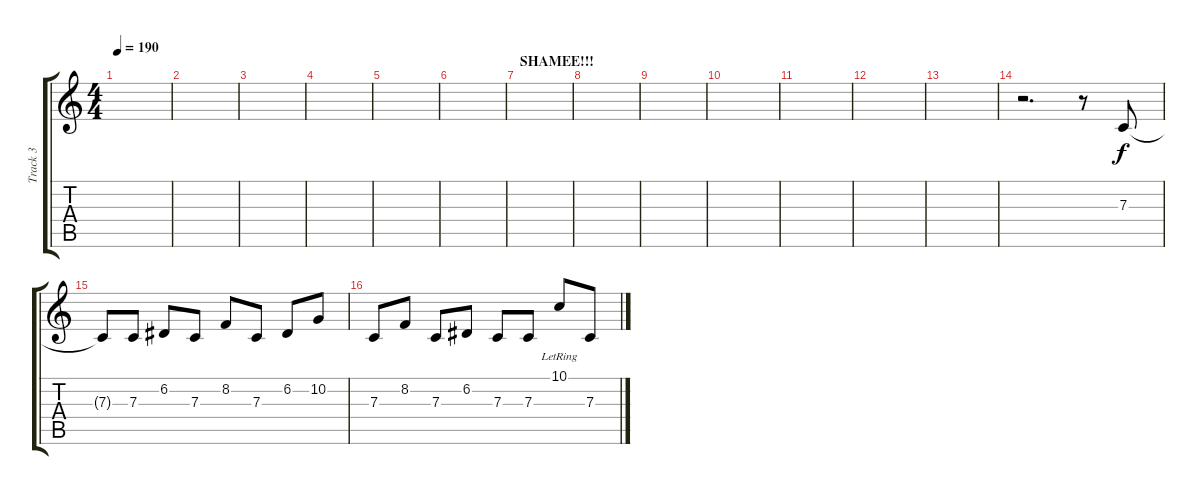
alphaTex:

\track ("Track 3" "Track 3") {instrument pad7halo}
\staff {score tabs}
\tuning (D4 A3 F3 C3 G2 C2) {hide}
\ts (4 4)
\tempo 190
\clef g2
\ks c
|
|
|
|
|
|
\section ("" "SHAMEE!!!")
|
|
|
|
|
|
|
r.2{d} r.8 7.3.8 |
7.3{t}.8 7.3.8 6.2.8 7.3.8 8.2.8 7.3.8 6.2.8 10.2.8 |
7.3.8 8.2.8 7.3.8 6.2.8 7.3.8 7.3.8 10.1{lr}.8 7.3.8
